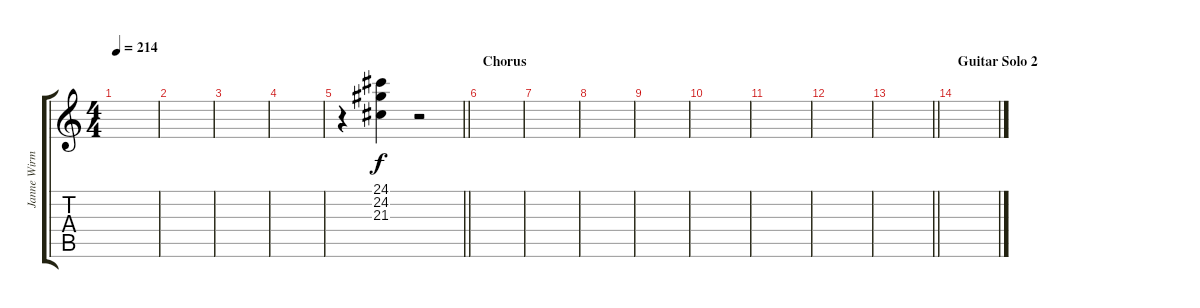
\track ("Janne Wirman 2" "Janne Wirm") {instrument churchorgan}
\staff {score tabs}
\tuning (Db4 Ab3 E3 B2 Gb2 Db2) {hide}
\ts (4 4)
\tempo 214
\clef g2
\ks c
|
|
|
|
\barLineRight lightlight
r.4 (24.1 24.2 21.3).4 r.2 |
\section ("" "Chorus")
|
|
|
|
|
|
|
\barLineRight lightlight
|
\section ("" "Guitar Solo 2")
